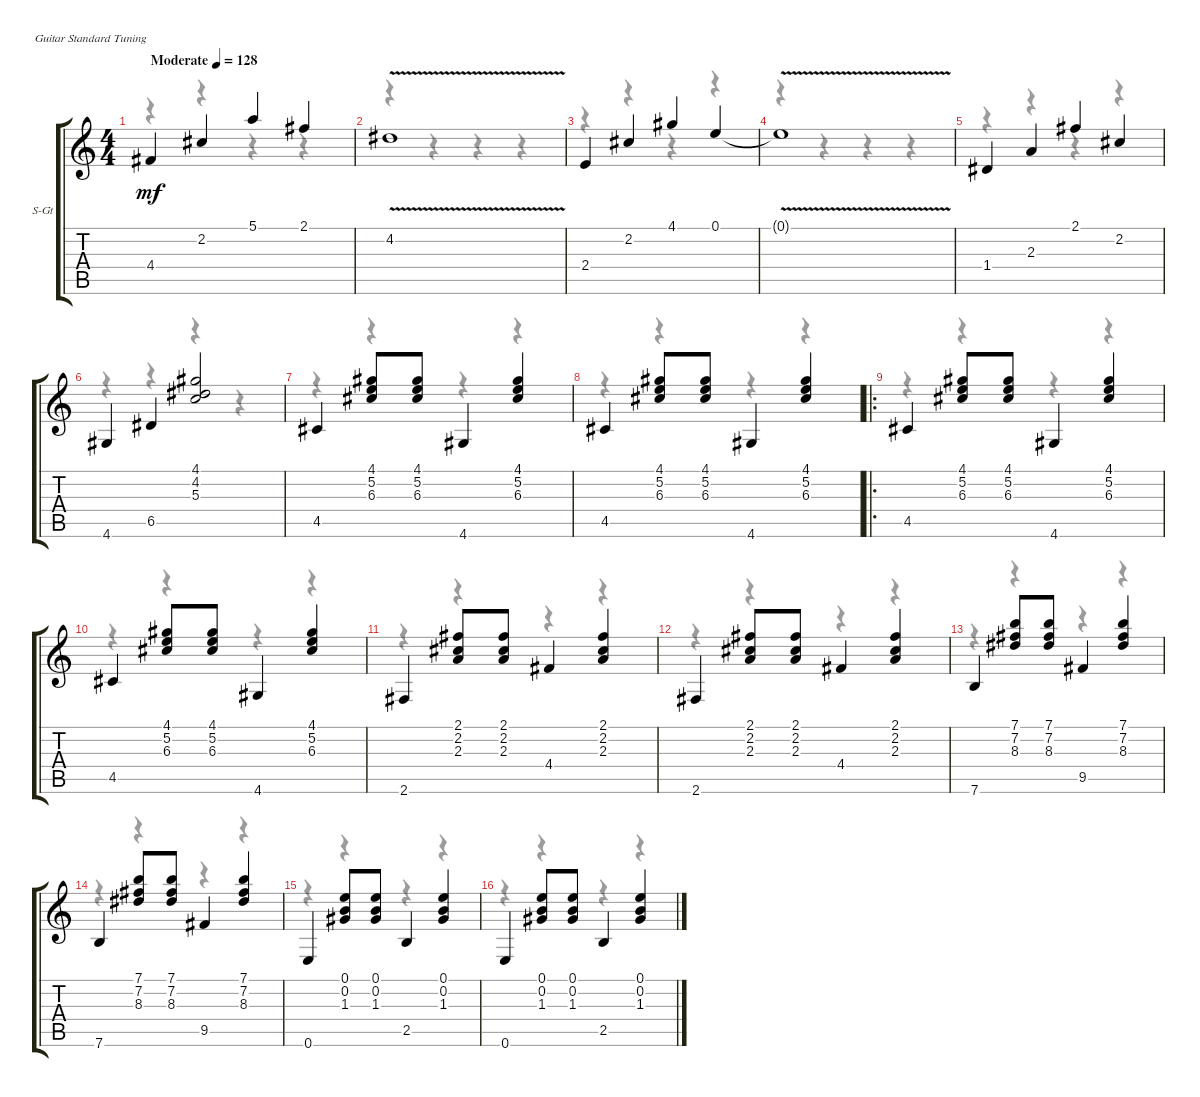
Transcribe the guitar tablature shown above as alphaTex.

\bracketExtendMode groupsimilarinstruments
\firstSystemTrackNameOrientation horizontal
\otherSystemsTrackNameOrientation horizontal
\track ("Steel Guitar" "S-Gt") {instrument acousticguitarsteel}
\staff {score tabs}
\tuning (E4 B3 G3 D3 A2 E2)
\voice
\ts (4 4)
\beaming (8 2 2 2 2)
\tempo (128 "Moderate")
\clef g2
\ks c
4.4.4{dy mf instrument acousticguitarsteel} 2.2.4 5.1.4 2.1.4 |
4.2{v}.1 |
2.4.4 2.2.4 4.1.4 0.1.4 |
0.1{v t}.1 |
1.4.4 2.3.4 2.1.4 2.2.4 |
4.6.4 6.5.4 (4.1 4.2 5.3).2 |
4.5.4 (4.1 5.2 6.3).8 (4.1 5.2 6.3).8 4.6.4 (4.1 5.2 6.3).4 |
4.5.4 (4.1 5.2 6.3).8 (4.1 5.2 6.3).8 4.6.4 (4.1 5.2 6.3).4 |
\ro
4.5.4 (4.1 5.2 6.3).8 (4.1 5.2 6.3).8 4.6.4 (4.1 5.2 6.3).4 |
4.5.4 (4.1 5.2 6.3).8 (4.1 5.2 6.3).8 4.6.4 (4.1 5.2 6.3).4 |
2.6.4 (2.1 2.2 2.3).8 (2.1 2.2 2.3).8 4.4.4 (2.1 2.2 2.3).4 |
2.6.4 (2.1 2.2 2.3).8 (2.1 2.2 2.3).8 4.4.4 (2.1 2.2 2.3).4 |
7.6.4 (7.1 7.2 8.3).8 (7.1 7.2 8.3).8 9.5.4 (7.1 7.2 8.3).4 |
7.6.4 (7.1 7.2 8.3).8 (7.1 7.2 8.3).8 9.5.4 (7.1 7.2 8.3).4 |
0.6.4 (0.1 0.2 1.3).8 (0.1 0.2 1.3).8 2.5.4 (0.1 0.2 1.3).4 |
0.6.4 (0.1 0.2 1.3).8 (0.1 0.2 1.3).8 2.5.4 (0.1 0.2 1.3).4
\voice
\clef g2
\ottava regular
\simile none
\ks c
r.4{dy mf} r.4 r.4 r.4 |
r.4 r.4 r.4 r.4 |
r.4 r.4 r.4 r.4 |
r.4 r.4 r.4 r.4 |
r.4 r.4 r.4 r.4 |
r.4 r.4 r.4 r.4 |
r.4 r.4 r.4 r.4 |
r.4 r.4 r.4 r.4 |
r.4 r.4 r.4 r.4 |
r.4 r.4 r.4 r.4 |
r.4 r.4 r.4 r.4 |
r.4 r.4 r.4 r.4 |
r.4 r.4 r.4 r.4 |
r.4 r.4 r.4 r.4 |
r.4 r.4 r.4 r.4 |
r.4 r.4 r.4 r.4
